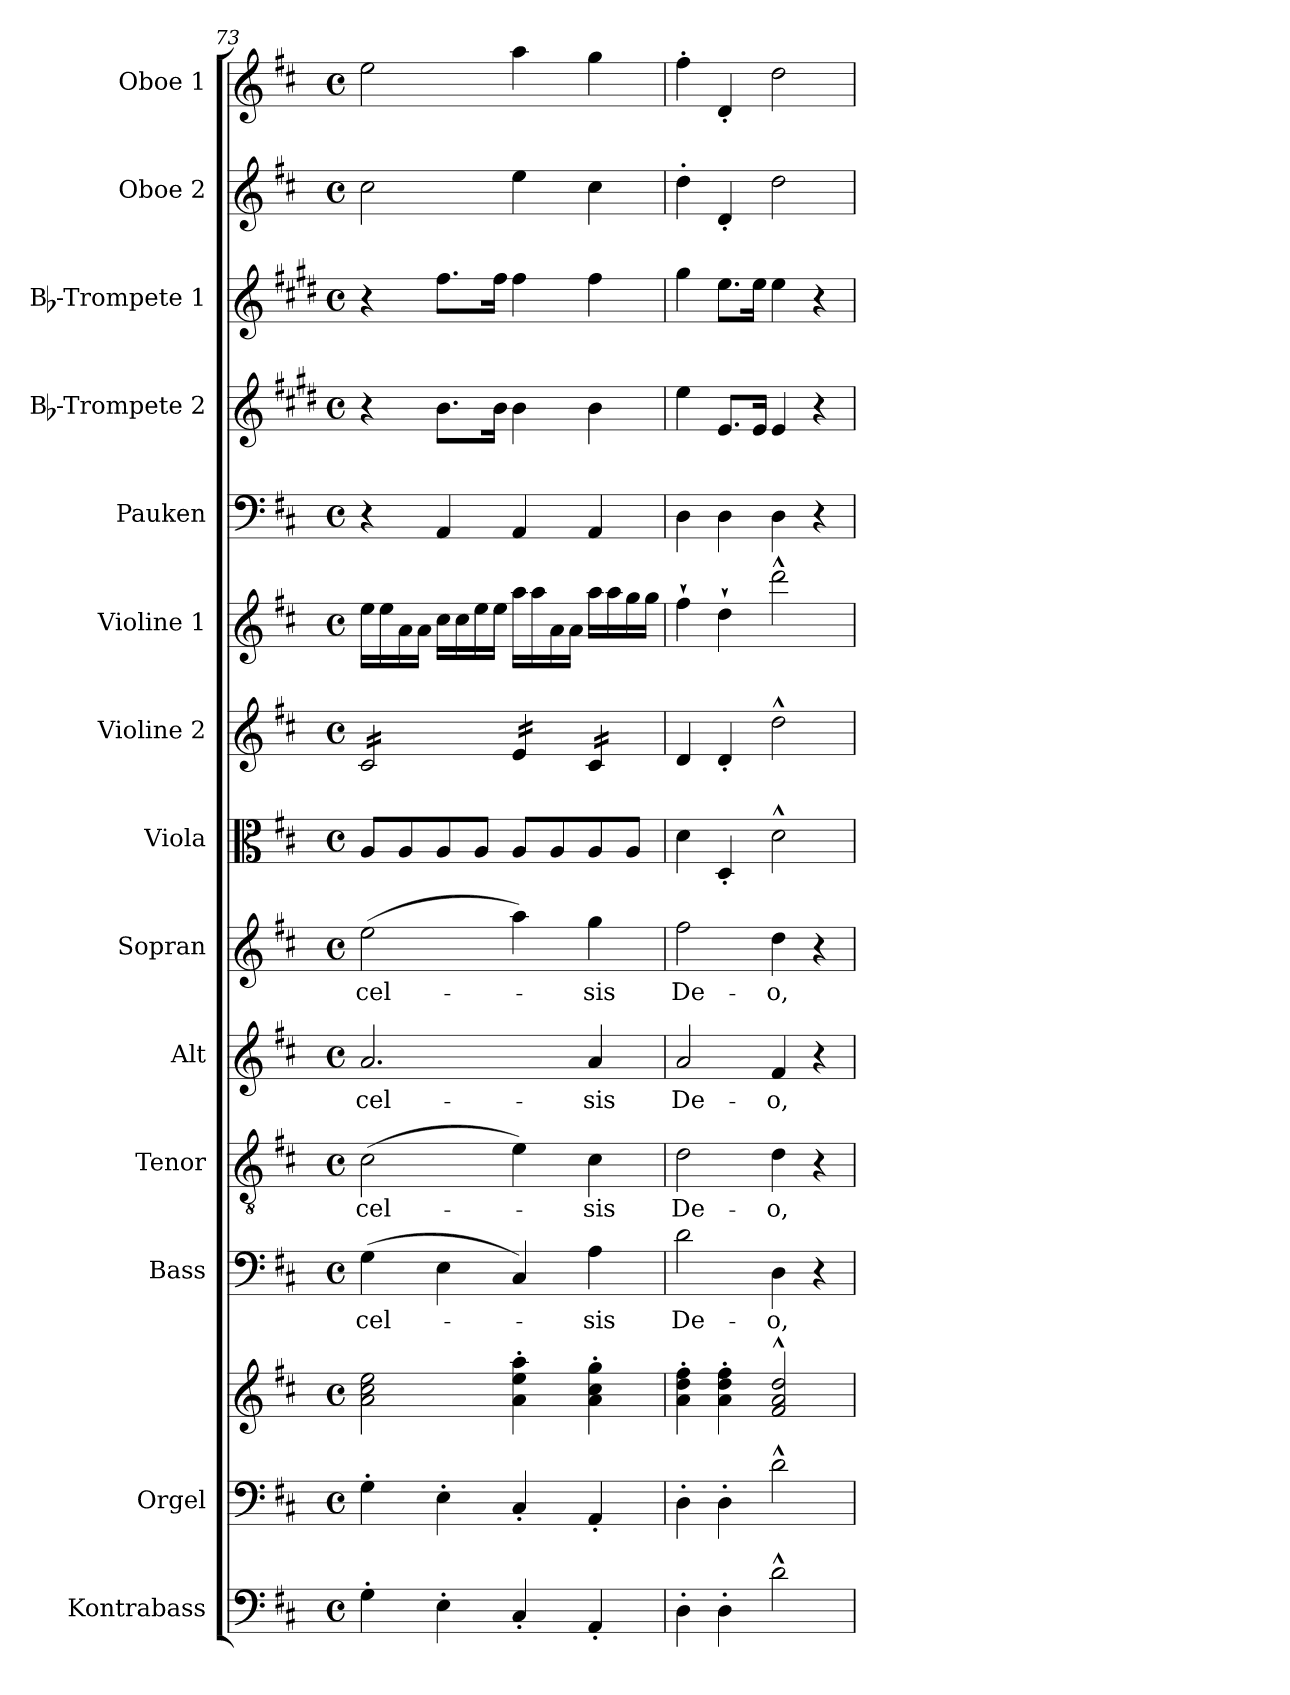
**kern	**kern	**kern	**kern	**text	**kern	**text	**kern	**text	**kern	**text	**kern	**kern	**kern	**kern	**kern	**kern	**kern	**kern
*part14	*part13	*part13	*part12	*part12	*part11	*part11	*part10	*part10	*part9	*part9	*part8	*part7	*part6	*part5	*part4	*part3	*part2	*part1
*staff15	*staff14	*staff13	*staff12	*staff12	*staff11	*staff11	*staff10	*staff10	*staff9	*staff9	*staff8	*staff7	*staff6	*staff5	*staff4	*staff3	*staff2	*staff1
*I"Kontrabass	*I"Orgel	*	*I"Bass	*	*I"Tenor	*	*I"Alt	*	*I"Sopran	*	*I"Viola	*I"Violine 2	*I"Violine 1	*I"Pauken	*I"Bb-Trompete 2	*I"Bb-Trompete 1	*I"Oboe 2	*I"Oboe 1
*I'Kb.	*I'Org.	*	*I'B.	*	*I'T.	*	*I'A.	*	*I'S.	*	*I'Vla.	*I'Vl. 2	*I'Vl. 1	*I'Pk.	*I'Bb Trp. 2	*I'Bb Trp. 1	*I'Ob. 2	*I'Ob. 1
!!LO:PB:g=z
*clefF4	*clefF4	*clefG2	*clefF4	*	*clefGv2	*	*clefG2	*	*clefG2	*	*clefC3	*clefG2	*clefG2	*clefF4	*clefG2	*clefG2	*clefG2	*clefG2
*ITrd7c12	*	*	*	*	*	*	*	*	*	*	*	*	*	*	*ITrd1c2	*ITrd1c2	*	*
*k[f#c#]	*k[f#c#]	*k[f#c#]	*k[f#c#]	*	*k[f#c#]	*	*k[f#c#]	*	*k[f#c#]	*	*k[f#c#]	*k[f#c#]	*k[f#c#]	*k[f#c#]	*k[f#c#]	*k[f#c#]	*k[f#c#]	*k[f#c#]
*D:	*D:	*D:	*D:	*	*D:	*	*D:	*	*D:	*	*D:	*D:	*D:	*D:	*D:	*D:	*D:	*D:
*M4/4	*M4/4	*M4/4	*M4/4	*	*M4/4	*	*M4/4	*	*M4/4	*	*M4/4	*M4/4	*M4/4	*M4/4	*M4/4	*M4/4	*M4/4	*M4/4
*met(c)	*met(c)	*met(c)	*met(c)	*	*met(c)	*	*met(c)	*	*met(c)	*	*met(c)	*met(c)	*met(c)	*met(c)	*met(c)	*met(c)	*met(c)	*met(c)
=73	=73	=73	=73	=73	=73	=73	=73	=73	=73	=73	=73	=73	=73	=73	=73	=73	=73	=73
!	!	!	!	!LO:LY:b	!	!LO:LY:b	!	!LO:LY:b	!	!LO:LY:b	!	!	!	!	!	!	!	!
*	*	*	*	*	*	*	*	*	*	*	*	*tremolo	*	*	*	*	*	*
4GG'>\	4G'>\	2a\ 2cc#\ 2ee\	(>4G\	-cel-	(>2c#\	-cel-	2.a/	-cel-	(>2ee\	-cel-	8A/L	16c#/LL	16ee\LL	4r	4r	4r	2cc#\	2ee\
.	.	.	.	.	.	.	.	.	.	.	.	16c#/	16ee\	.	.	.	.	.
.	.	.	.	.	.	.	.	.	.	.	8A/	16c#/	16a\	.	.	.	.	.
.	.	.	.	.	.	.	.	.	.	.	.	16c#/	16a\JJ	.	.	.	.	.
4EE'>\	4E'>\	.	4E\	.	.	.	.	.	.	.	8A/	16c#/	16cc#\LL	4AA/	8.a\L	8.ee\L	.	.
.	.	.	.	.	.	.	.	.	.	.	.	16c#/	16cc#\	.	.	.	.	.
.	.	.	.	.	.	.	.	.	.	.	8A/J	16c#/	16ee\	.	.	.	.	.
.	.	.	.	.	.	.	.	.	.	.	.	16c#/JJ	16ee\JJ	.	16a\Jk	16ee\Jk	.	.
4CC#'</	4C#'</	4a\'> 4ee\'> 4aa\'>	4C#/)	.	4e\)	.	.	.	4aa\)	.	8A/L	16e/LL	16aa\LL	4AA/	4a\	4ee\	4ee\	4aa\
.	.	.	.	.	.	.	.	.	.	.	.	16e/	16aa\	.	.	.	.	.
.	.	.	.	.	.	.	.	.	.	.	8A/	16e/	16a\	.	.	.	.	.
.	.	.	.	.	.	.	.	.	.	.	.	16e/JJ	16a\JJ	.	.	.	.	.
!	!	!	!	!LO:LY:b	!	!LO:LY:b	!	!LO:LY:b	!	!LO:LY:b	!	!	!	!	!	!	!	!
4AAA'</	4AA'</	4a\'> 4cc#\'> 4gg\'>	4A\	-sis	4c#\	-sis	4a/	-sis	4gg\	-sis	8A/	16c#/LL	16aa\LL	4AA/	4a\	4ee\	4cc#\	4gg\
.	.	.	.	.	.	.	.	.	.	.	.	16c#/	16aa\	.	.	.	.	.
.	.	.	.	.	.	.	.	.	.	.	8A/J	16c#/	16gg\	.	.	.	.	.
.	.	.	.	.	.	.	.	.	.	.	.	16c#/JJ	16gg\JJ	.	.	.	.	.
*	*	*	*	*	*	*	*	*	*	*	*	*Xtremolo	*	*	*	*	*	*
=74	=74	=74	=74	=74	=74	=74	=74	=74	=74	=74	=74	=74	=74	=74	=74	=74	=74	=74
!	!	!	!	!LO:LY:b	!	!LO:LY:b	!	!LO:LY:b	!	!LO:LY:b	!	!	!	!	!	!	!	!
4DD'>\	4D'>\	4a\'> 4dd\'> 4ff#\'>	2d\	De-	2d\	De-	2a/	De-	2ff#\	De-	4d\	4d/	4ff#`>\	4D\	4dd\	4ff#\	4dd'>\	4ff#'>\
4DD'>\	4D'>\	4a\'> 4dd\'> 4ff#\'>	.	.	.	.	.	.	.	.	4D'</	4d'</	4dd`>\	4D\	8.d/L	8.dd\L	4d'</	4d'</
.	.	.	.	.	.	.	.	.	.	.	.	.	.	.	16d/Jk	16dd\Jk	.	.
!	!	!	!	!LO:LY:b	!	!LO:LY:b	!	!LO:LY:b	!	!LO:LY:b	!	!	!	!	!	!	!	!
2D^^>\	2d^^>\	2f#/^^> 2a/^^> 2dd/^^>	4D\	-o,	4d\	-o,	4f#/	-o,	4dd\	-o,	2d^^>\	2dd^^>\	2ddd^^>\	4D\	4d/	4dd\	2dd\	2dd\
.	.	.	4r	.	4r	.	4r	.	4r	.	.	.	.	4r	4r	4r	.	.
=	=	=	=	=	=	=	=	=	=	=	=	=	=	=	=	=	=	=
*-	*-	*-	*-	*-	*-	*-	*-	*-	*-	*-	*-	*-	*-	*-	*-	*-	*-	*-
